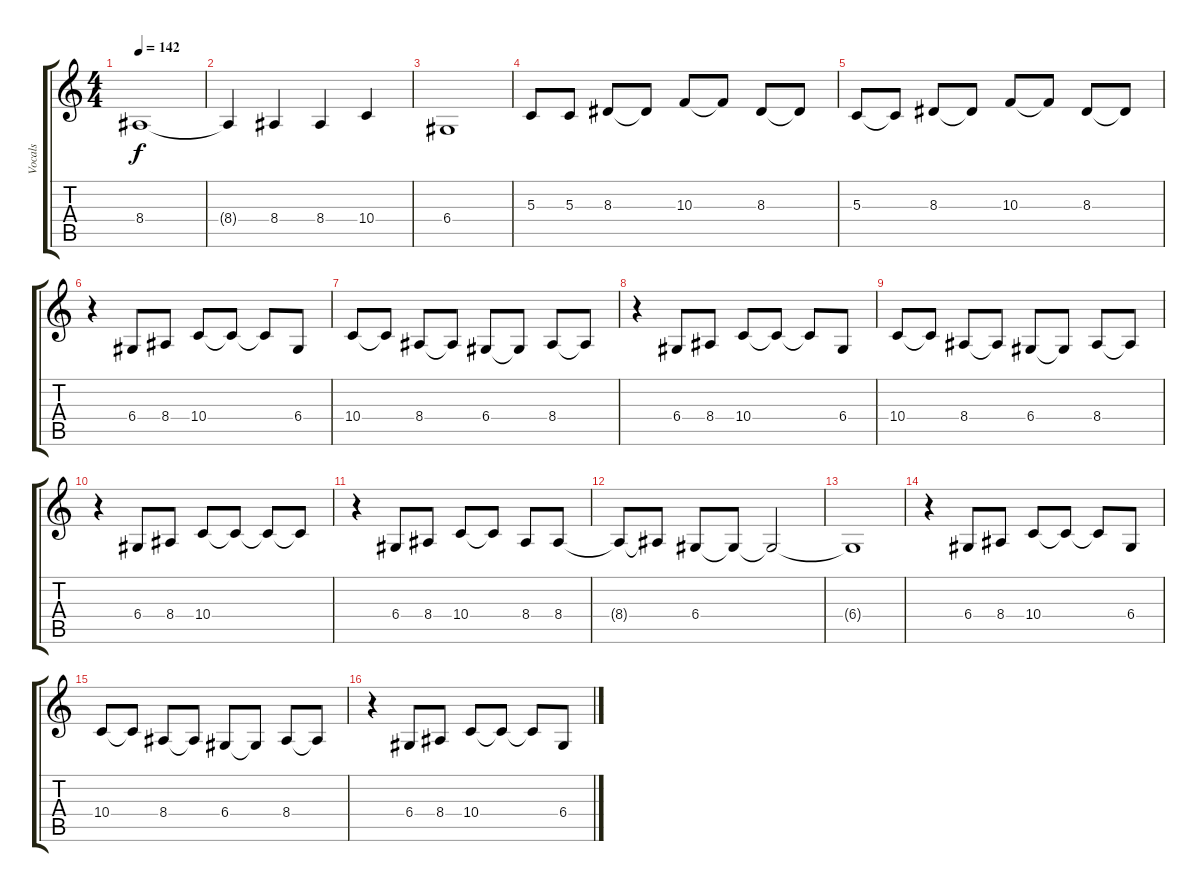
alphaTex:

\track ("Vocals" "Vocals") {instrument lead2sawtooth}
\staff {score tabs}
\tuning (E4 B3 G3 D3 A2 E2) {hide}
\ts (4 4)
\tempo 142
\clef g2
\ks c
8.4.1{dy f} |
8.4{t}.4 8.4.4 8.4.4 10.4.4 |
6.4.1 |
5.3.8 5.3.8 8.3.8 8.3{t}.8 10.3.8 10.3{t}.8 8.3.8 8.3{t}.8 |
5.3.8 5.3{t}.8 8.3.8 8.3{t}.8 10.3.8 10.3{t}.8 8.3.8 8.3{t}.8 |
r.4 6.4.8 8.4.8 10.4.8 10.4{t}.8 10.4{t}.8 6.4.8 |
10.4.8 10.4{t}.8 8.4.8 8.4{t}.8 6.4.8 6.4{t}.8 8.4.8 8.4{t}.8 |
r.4 6.4.8 8.4.8 10.4.8 10.4{t}.8 10.4{t}.8 6.4.8 |
10.4.8 10.4{t}.8 8.4.8 8.4{t}.8 6.4.8 6.4{t}.8 8.4.8 8.4{t}.8 |
r.4 6.4.8 8.4.8 10.4.8 10.4{t}.8 10.4{t}.8 10.4{t}.8 |
r.4 6.4.8 8.4.8 10.4.8 10.4{t}.8 8.4.8 8.4.8 |
8.4{t}.8 8.4{t}.8 6.4.8 6.4{t}.8 6.4{t}.2 |
6.4{t}.1 |
r.4 6.4.8 8.4.8 10.4.8 10.4{t}.8 10.4{t}.8 6.4.8 |
10.4.8 10.4{t}.8 8.4.8 8.4{t}.8 6.4.8 6.4{t}.8 8.4.8 8.4{t}.8 |
r.4 6.4.8 8.4.8 10.4.8 10.4{t}.8 10.4{t}.8 6.4.8
